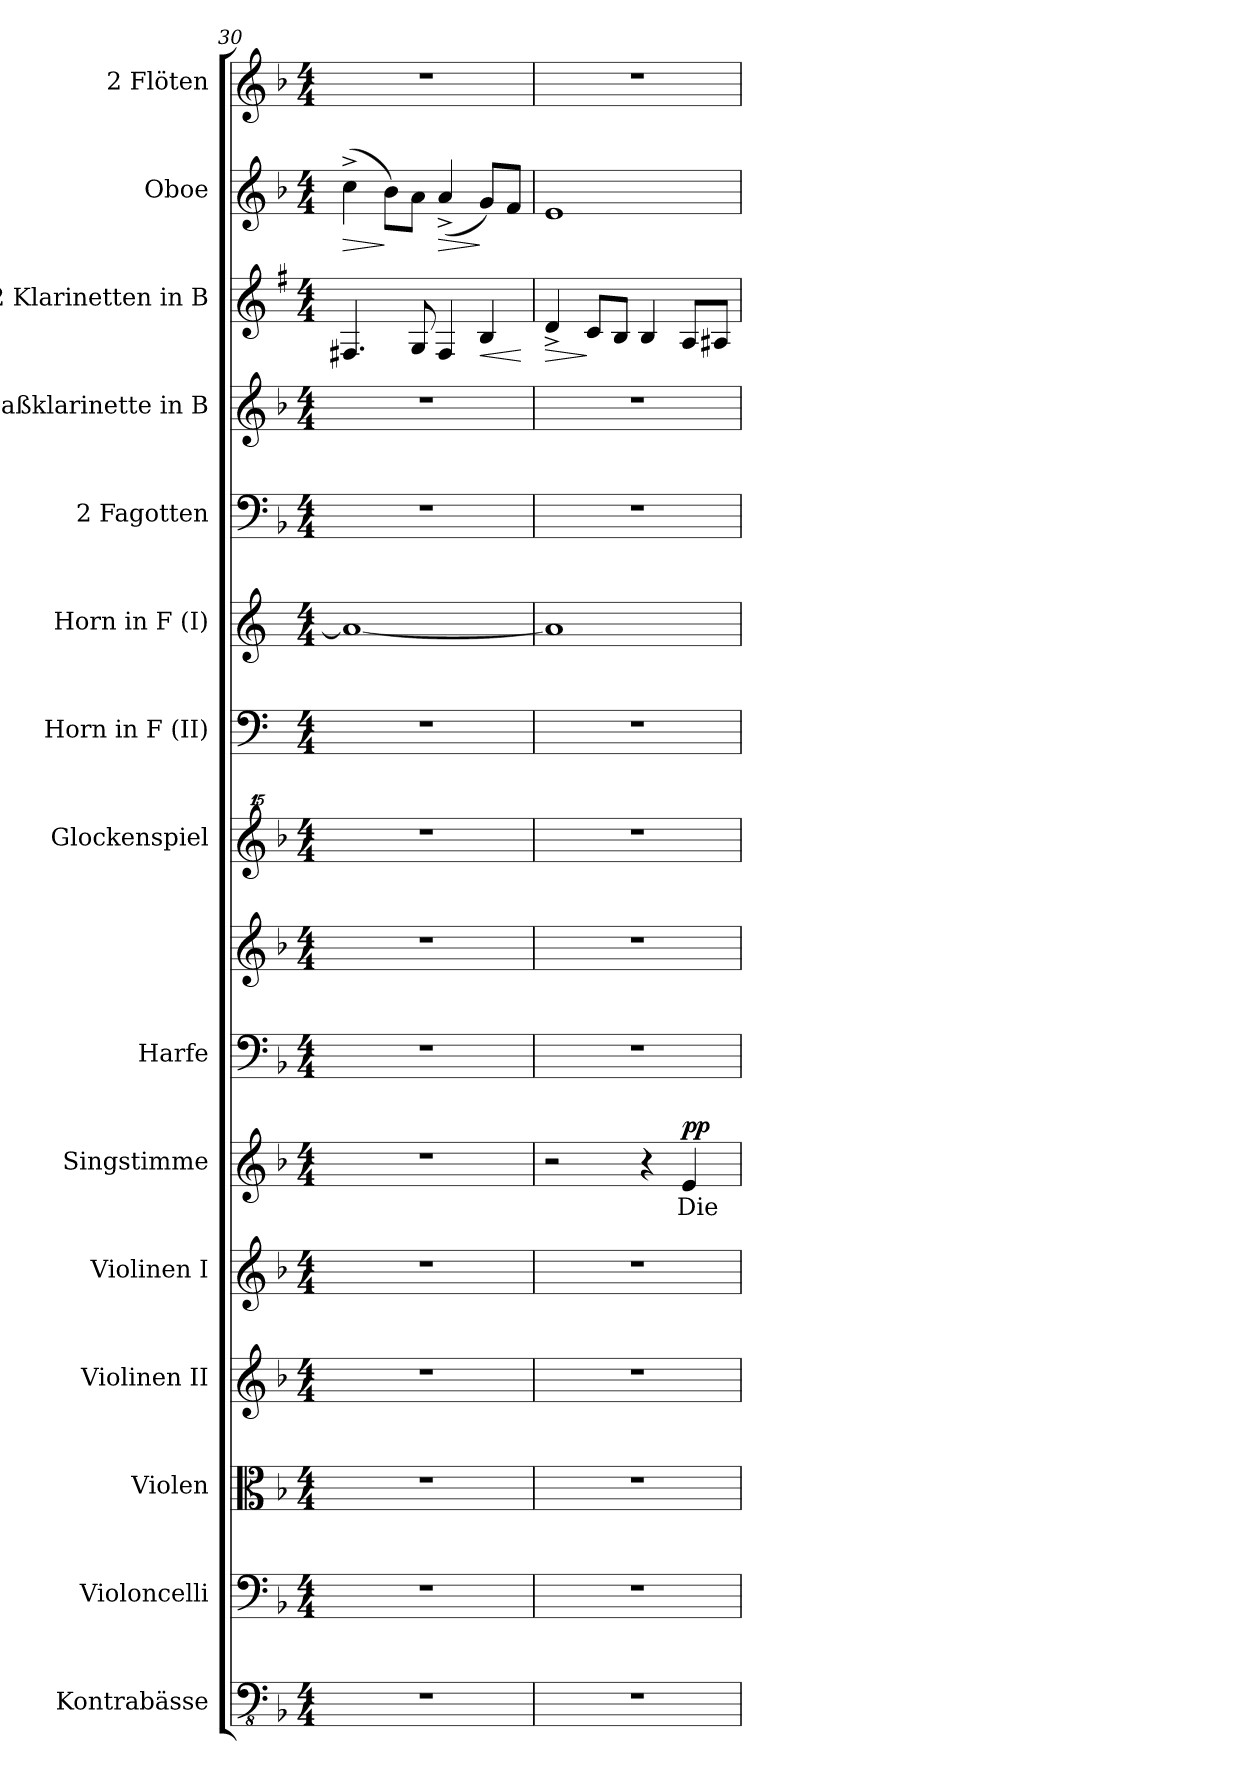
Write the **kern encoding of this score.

**kern	**kern	**kern	**kern	**kern	**kern	**text	**dynam	**kern	**kern	**kern	**kern	**kern	**kern	**kern	**kern	**dynam	**kern	**dynam	**kern
*part15	*part14	*part13	*part12	*part11	*part10	*part10	*part10	*part9	*part9	*part8	*part7	*part6	*part5	*part4	*part3	*part3	*part2	*part2	*part1
*staff16	*staff15	*staff14	*staff13	*staff12	*staff11	*staff11	*staff11	*staff10	*staff9	*staff8	*staff7	*staff6	*staff5	*staff4	*staff3	*staff3	*staff2	*staff2	*staff1
*I"Kontrabässe	*I"Violoncelli	*I"Violen	*I"Violinen II	*I"Violinen I	*I"Singstimme	*	*	*I"Harfe	*	*I"Glockenspiel	*I"Horn in F (II)	*I"Horn in F (I)	*I"2 Fagotten	*I"Baßklarinette in B	*I"2 Klarinetten in B	*	*I"Oboe	*	*I"2 Flöten
*I'Kb.	*I'Vc.	*	*I'Vl. II	*I'Vl. I	*I'Singst.	*	*	*I'Hf.	*	*I'Glk.	*I'Hr. II	*I'Hr. I	*I'Fg.	*I'Bklar. (B)	*I'Klar. (B)	*	*I'Ob.	*	*I'Fl.
*clefFv4	*clefF4	*clefC3	*clefG2	*clefG2	*clefG2	*	*	*clefF4	*clefG2	*clefG^^2	*clefF4	*clefG2	*clefF4	*clefG2	*clefG2	*	*clefG2	*	*clefG2
*	*	*	*	*	*	*	*	*	*	*	*ITrd4c7	*ITrd4c7	*	*ITrd8c14	*ITrd1c2	*	*	*	*
*k[b-]	*k[b-]	*k[b-]	*k[b-]	*k[b-]	*k[b-]	*	*	*k[b-]	*k[b-]	*k[b-]	*k[b-]	*k[b-]	*k[b-]	*k[b-]	*k[b-]	*	*k[b-]	*	*k[b-]
*M4/4	*M4/4	*M4/4	*M4/4	*M4/4	*M4/4	*	*	*M4/4	*M4/4	*M4/4	*M4/4	*M4/4	*M4/4	*M4/4	*M4/4	*	*M4/4	*	*M4/4
=30	=30	=30	=30	=30	=30	=30	=30	=30	=30	=30	=30	=30	=30	=30	=30	=30	=30	=30	=30
!	!	!	!	!	!	!	!	!	!	!	!	!	!	!	!	!	!	!LO:HP:b	!
1r	1r	1r	1r	1r	1r	.	.	1r	1r	1r	1r	1d_	1r	1r	4.En/	.	(4cc^\	>	1r
.	.	.	.	.	.	.	.	.	.	.	.	.	.	.	.	.	8b-\L)	]	.
.	.	.	.	.	.	.	.	.	.	.	.	.	.	.	8F/	.	8a\J	.	.
!	!	!	!	!	!	!	!	!	!	!	!	!	!	!	!	!	!	!LO:HP:b	!
.	.	.	.	.	.	.	.	.	.	.	.	.	.	.	4E/	.	(4a^/	>	.
!	!	!	!	!	!	!	!	!	!	!	!	!	!	!	!	!LO:HP:b	!	!	!
.	.	.	.	.	.	.	.	.	.	.	.	.	.	.	4A/	<	8g/L)	]	.
.	.	.	.	.	.	.	.	.	.	.	.	.	.	.	.	.	8f/J	.	.
.	.	.	.	.	.	.	.	.	.	.	.	.	.	.	.	[	.	.	.
!!LO:PB:g=z
=31	=31	=31	=31	=31	=31	=31	=31	=31	=31	=31	=31	=31	=31	=31	=31	=31	=31	=31	=31
!	!	!	!	!	!	!	!	!	!	!	!	!	!	!	!	!LO:HP:b	!	!	!
1r	1r	1r	1r	1r	2r	.	.	1r	1r	1r	1r	1d]	1r	1r	4c^/	>	1e	.	1r
.	.	.	.	.	.	.	.	.	.	.	.	.	.	.	8B-/L	]	.	.	.
.	.	.	.	.	.	.	.	.	.	.	.	.	.	.	8A/J	.	.	.	.
.	.	.	.	.	4r	.	.	.	.	.	.	.	.	.	4A/	.	.	.	.
!	!	!	!	!	!	!	!LO:DY:a	!	!	!	!	!	!	!	!	!	!	!	!
.	.	.	.	.	4e/	Die	pp	.	.	.	.	.	.	.	8G/L	.	.	.	.
.	.	.	.	.	.	.	.	.	.	.	.	.	.	.	8G#X/J	.	.	.	.
=	=	=	=	=	=	=	=	=	=	=	=	=	=	=	=	=	=	=	=
*-	*-	*-	*-	*-	*-	*-	*-	*-	*-	*-	*-	*-	*-	*-	*-	*-	*-	*-	*-
